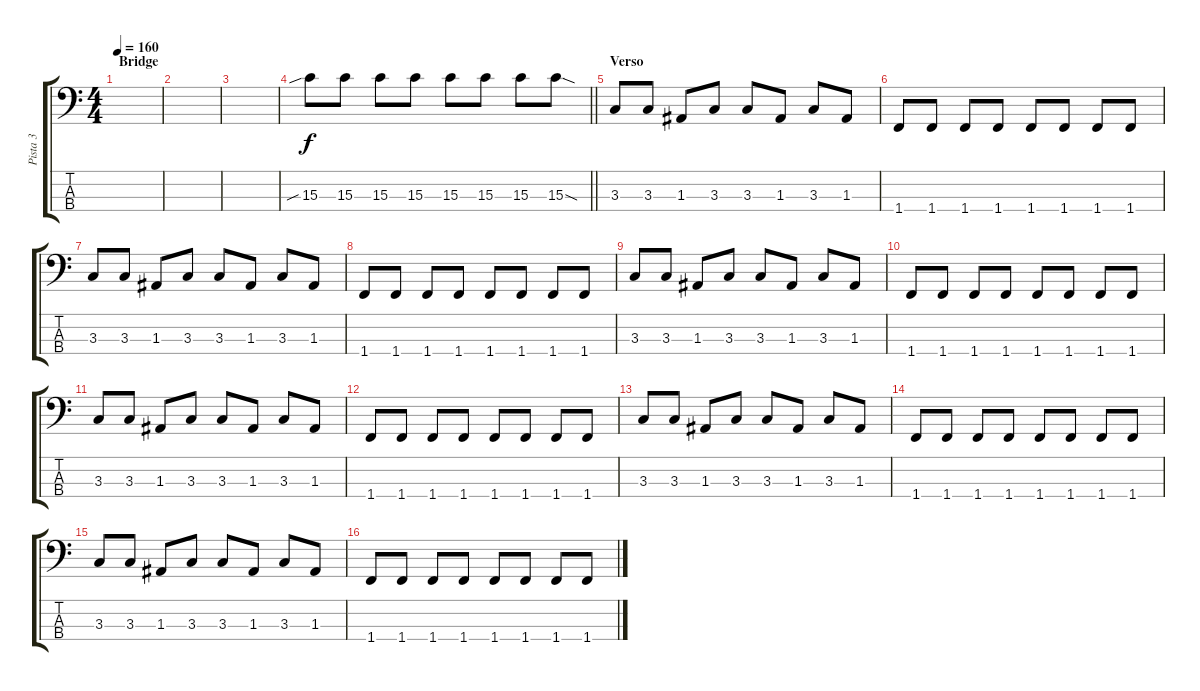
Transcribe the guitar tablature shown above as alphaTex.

\track ("Pista 3" "Pista 3") {instrument electricbassfinger}
\staff {score tabs}
\tuning (G2 D2 A1 E1) {hide}
\ts (4 4)
\section ("" "Bridge")
\tempo 160
\clef f4
\ks c
|
|
|
\barLineRight lightlight
15.3{sib}.8 15.3.8 15.3.8 15.3.8 15.3.8 15.3.8 15.3.8 15.3{sod}.8 |
\section ("" "Verso")
3.3.8 3.3.8 1.3.8 3.3.8 3.3.8 1.3.8 3.3.8 1.3.8 |
1.4.8 1.4.8 1.4.8 1.4.8 1.4.8 1.4.8 1.4.8 1.4.8 |
3.3.8 3.3.8 1.3.8 3.3.8 3.3.8 1.3.8 3.3.8 1.3.8 |
1.4.8 1.4.8 1.4.8 1.4.8 1.4.8 1.4.8 1.4.8 1.4.8 |
3.3.8 3.3.8 1.3.8 3.3.8 3.3.8 1.3.8 3.3.8 1.3.8 |
1.4.8 1.4.8 1.4.8 1.4.8 1.4.8 1.4.8 1.4.8 1.4.8 |
3.3.8 3.3.8 1.3.8 3.3.8 3.3.8 1.3.8 3.3.8 1.3.8 |
1.4.8 1.4.8 1.4.8 1.4.8 1.4.8 1.4.8 1.4.8 1.4.8 |
3.3.8 3.3.8 1.3.8 3.3.8 3.3.8 1.3.8 3.3.8 1.3.8 |
1.4.8 1.4.8 1.4.8 1.4.8 1.4.8 1.4.8 1.4.8 1.4.8 |
3.3.8 3.3.8 1.3.8 3.3.8 3.3.8 1.3.8 3.3.8 1.3.8 |
1.4.8 1.4.8 1.4.8 1.4.8 1.4.8 1.4.8 1.4.8 1.4.8
